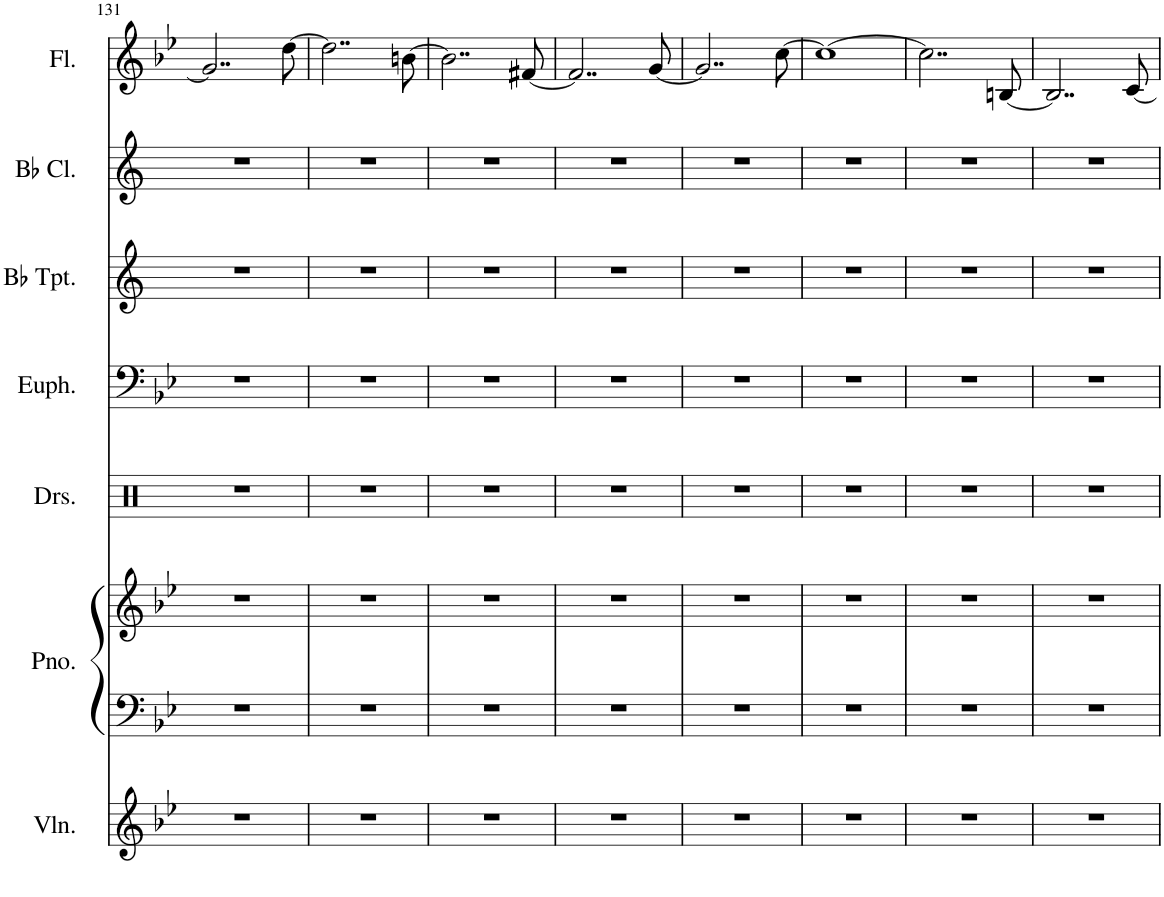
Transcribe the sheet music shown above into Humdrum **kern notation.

**kern	**kern	**kern	**kern	**kern	**kern	**kern	**kern
*part7	*part6	*part6	*part5	*part4	*part3	*part2	*part1
*staff8	*staff7	*staff6	*staff5	*staff4	*staff3	*staff2	*staff1
*I"Violin	*I"Piano	*	*I"Drumset	*I"Euphonium	*I"Bb Trumpet	*I"Bb Clarinet	*I"Flute
*I'Vln.	*I'Pno.	*	*I'Drs.	*I'Euph.	*I'Bb Tpt.	*I'Bb Cl.	*I'Fl.
!!LO:PB:g=z
*clefG2	*clefF4	*clefG2	*clefX	*clefF4	*clefG2	*clefG2	*clefG2
*	*	*	*	*	*ITrd1c2	*ITrd1c2	*
*k[b-e-]	*k[b-e-]	*k[b-e-]	*k[]	*k[b-e-]	*k[]	*k[]	*k[b-e-]
*M4/4	*M4/4	*M4/4	*M4/4	*M4/4	*M4/4	*M4/4	*M4/4
=131	=131	=131	=131	=131	=131	=131	=131
1r	1r	1r	1r	1r	1r	1r	2..g/]
.	.	.	.	.	.	.	[8dd\
=132	=132	=132	=132	=132	=132	=132	=132
1r	1r	1r	1r	1r	1r	1r	2..dd\]
.	.	.	.	.	.	.	[8bn\
=133	=133	=133	=133	=133	=133	=133	=133
1r	1r	1r	1r	1r	1r	1r	2..b\]
.	.	.	.	.	.	.	[8f#X/
=134	=134	=134	=134	=134	=134	=134	=134
1r	1r	1r	1r	1r	1r	1r	2..f#/]
.	.	.	.	.	.	.	[8g/
=135	=135	=135	=135	=135	=135	=135	=135
1r	1r	1r	1r	1r	1r	1r	2..g/]
.	.	.	.	.	.	.	[8cc\
=136	=136	=136	=136	=136	=136	=136	=136
1r	1r	1r	1r	1r	1r	1r	1cc_
=137	=137	=137	=137	=137	=137	=137	=137
1r	1r	1r	1r	1r	1r	1r	2..cc\]
.	.	.	.	.	.	.	[8Bn/
=138	=138	=138	=138	=138	=138	=138	=138
1r	1r	1r	1r	1r	1r	1r	2..B/]
.	.	.	.	.	.	.	[8c/
=	=	=	=	=	=	=	=
*-	*-	*-	*-	*-	*-	*-	*-
